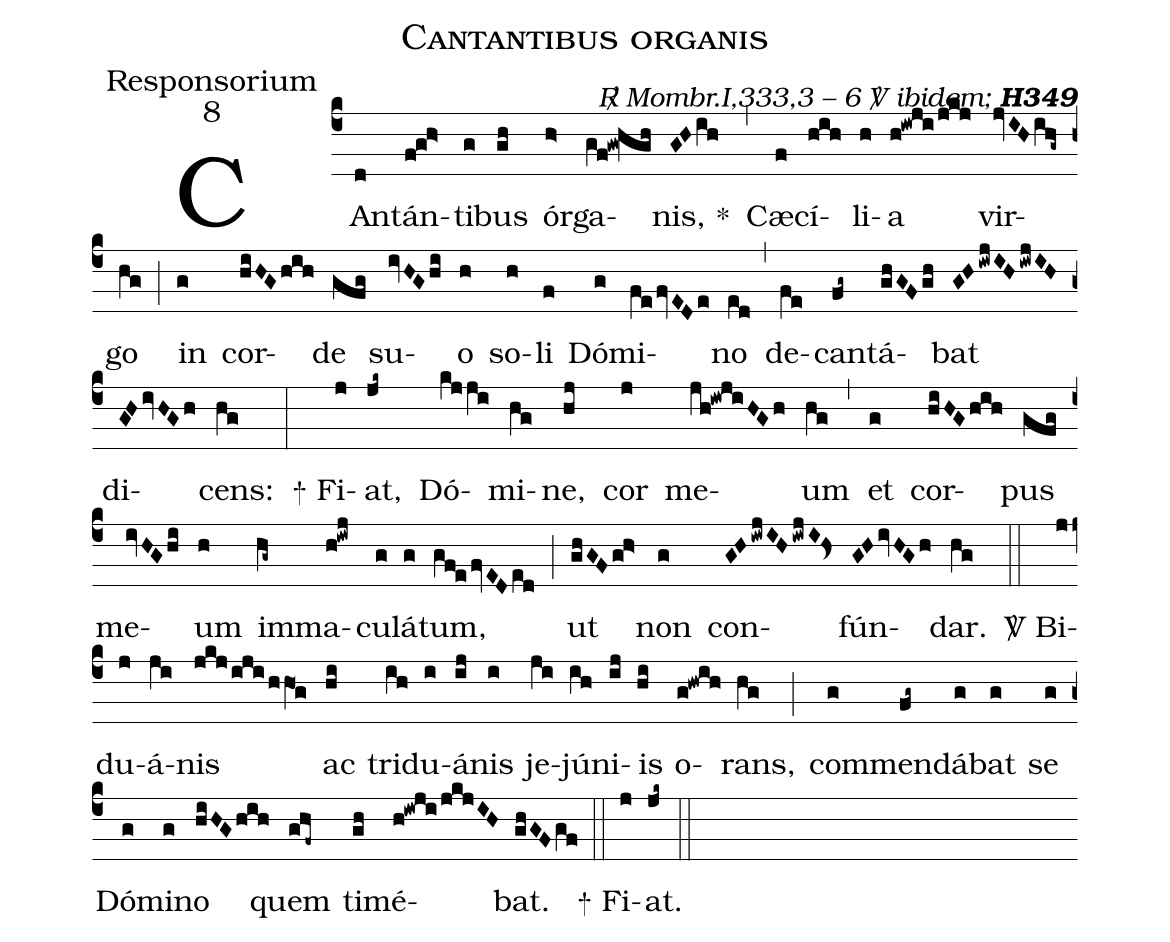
name:Cantantibus organis;
office-part:Responsorium;
mode:8;
commentary:{\itshape\mdseries \Rbar\   Mombr.I,333,3 -- 6 \Vbar\   ibidem;\/} {\bfseries H349};
%%
(c4) CAn(d)tán(f!g!h>)ti(g)bus(gh) ór(h>)ga(gf!gw!hgh)nis, *(GHih) (,) Cæ(f)cí(hih)li(h)a(h!iwji/jkj) vir(jvIHihg~)go(hg) (;) in(g) cor(hiHGhih)de(gfg) su(ivHGhi)o(h) so(h)li(f) Dó(g)mi(fefvEDe)no(ed) (,) de(fe)can(fg~)tá(ghGFgh)bat(GHiwjIHiwjIH) di(GHivHGh)cens:(hg) (:) + Fi(j)at,(jk~) Dó(kjji)mi(hg)ne,(hj) cor(j) me(jh!iwjiHGh)um(hg) (,) et(g) cor(hiHGhih)pus(gfg) me(ivHGhi)um(h) im(hg~)ma(h!iwj)cu(g)lá(g)tum,(gf!efvEDed) (;) ut(ghGFgh>) non(g) con(GHiwjIHiwjI!hs<)fún(GHivHGh)dar.(hg) (::) <sp>V/</sp> Bi(j)du(j)á(ji)nis(jkj/iji/hhO1g) ac(hi) tri(ih)du(i)á(ij)nis(i) je(ji)jú(ih)ni(ij)is(hi) o(g!hwih)rans,(hg) (;) com(g)men(fg~)dá(g)bat(g) se(g) Dó(g)mi(g)no(hiHGhih) quem(ghf~) ti(gh)mé(h!iwji/jkjIH)bat.(ghGFgf) (::) + Fi(j)at.(jk~) (::)
